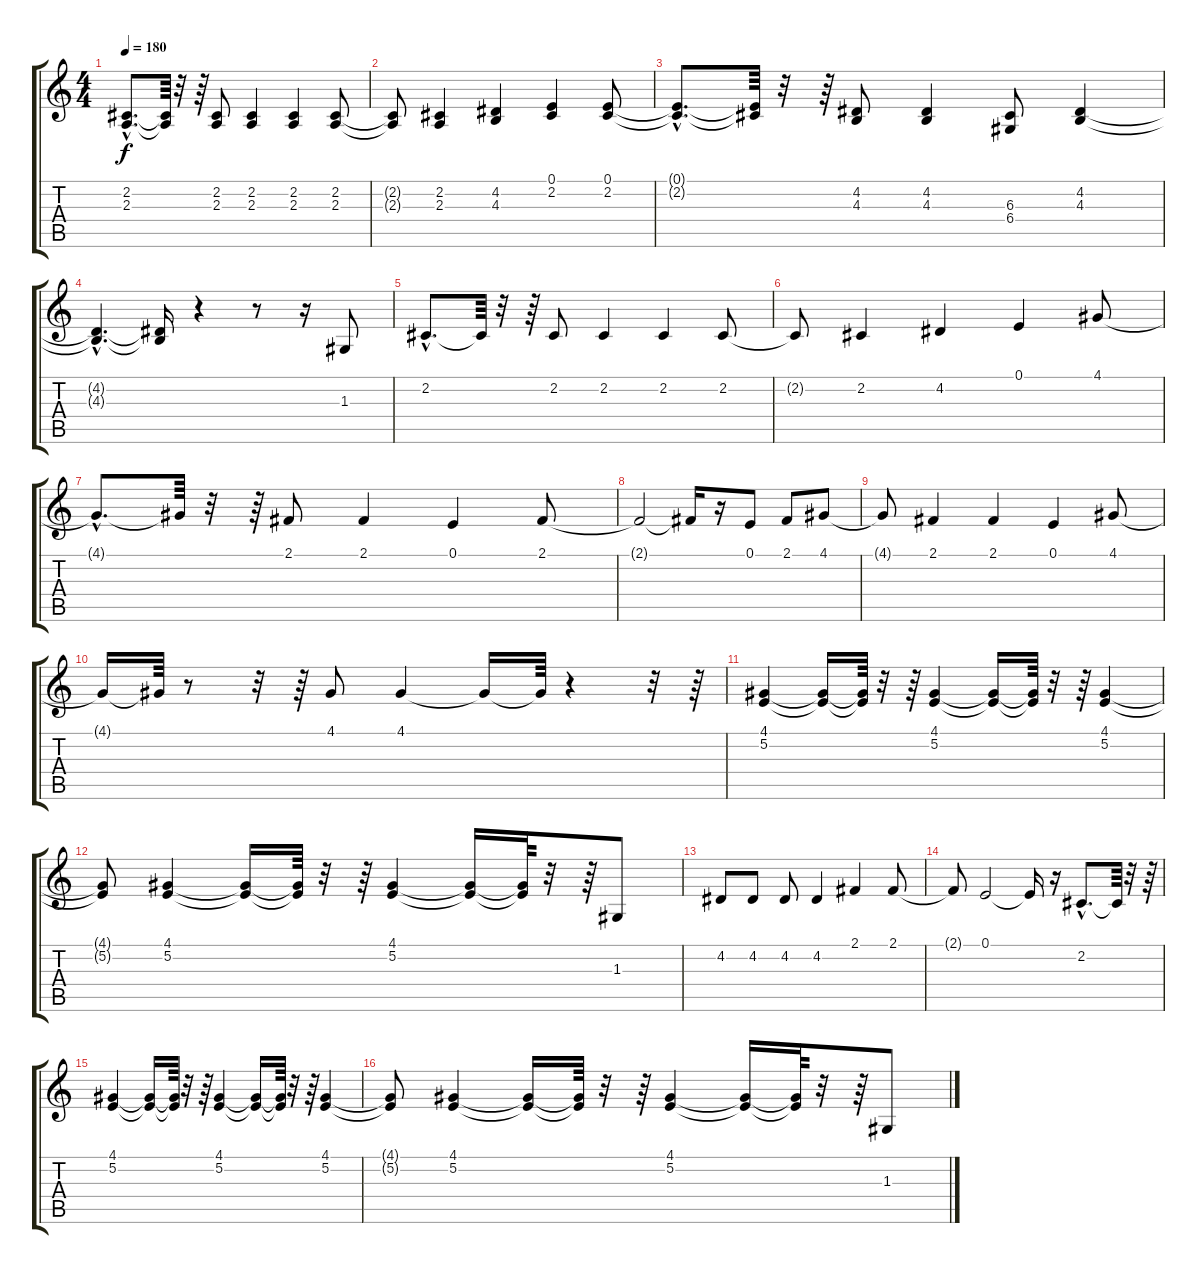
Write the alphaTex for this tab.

\track "" {instrument trumpet}
\staff {score tabs}
\tuning (E4 B3 G3 D3 A2 E2) {hide}
\ts (4 4)
\tempo 180
\clef g2
\ks c
(2.2{hac} 2.3{hac}).8{d dy f} (2.2{t} 2.3{t}).64 r.32 r.64 (2.2 2.3).8 (2.2 2.3).4 (2.2 2.3).4 (2.2 2.3).8 |
(2.2{t} 2.3{t}).8 (2.2 2.3).4 (4.2 4.3).4 (0.1 2.2).4 (0.1 2.2).8 |
(0.1{hac t} 2.2{hac t}).8{d} (0.1{t} 2.2{t}).64 r.32 r.64 (4.2 4.3).8 (4.2 4.3).4 (6.3 6.4).8 (4.2 4.3).4 |
(4.2{hac t} 4.3{hac t}).4{d} (4.2{t} 4.3{t}).16 r.4 r.8 r.16 1.3.8 |
2.2{hac}.8{d} 2.2{t}.64 r.32 r.64 2.2.8 2.2.4 2.2.4 2.2.8 |
2.2{t}.8 2.2.4 4.2.4 0.1.4 4.1.8 |
4.1{hac t}.8{d} 4.1{t}.64 r.32 r.64 2.1.8 2.1.4 0.1.4 2.1.8 |
2.1{t}.2 2.1{t}.16 r.16 0.1.8 2.1.8 4.1.8 |
4.1{t}.8 2.1.4 2.1.4 0.1.4 4.1.8 |
4.1{t}.16 4.1{t}.64 r.8 r.32 r.64 4.1.8 4.1.4 4.1{t}.16 4.1{t}.64 r.4 r.32 r.64 |
(4.1 5.2).4 (4.1{t} 5.2{t}).16 (4.1{t} 5.2{t}).64 r.32 r.64 (4.1 5.2).4 (4.1{t} 5.2{t}).16 (4.1{t} 5.2{t}).64 r.32 r.64 (4.1 5.2).4 |
(4.1{t} 5.2{t}).8 (4.1 5.2).4 (4.1{t} 5.2{t}).16 (4.1{t} 5.2{t}).64 r.32 r.64 (4.1 5.2).4 (4.1{t} 5.2{t}).16 (4.1{t} 5.2{t}).64 r.32 r.64 1.3.8 |
4.2.8 4.2.8 4.2.8 4.2.4 2.1.4 2.1.8 |
2.1{t}.8 0.1.2 0.1{t}.16 r.16 2.2{hac}.8{d} 2.2{t}.64 r.32 r.64 |
(4.1 5.2).4 (4.1{t} 5.2{t}).16 (4.1{t} 5.2{t}).64 r.32 r.64 (4.1 5.2).4 (4.1{t} 5.2{t}).16 (4.1{t} 5.2{t}).64 r.32 r.64 (4.1 5.2).4 |
(4.1{t} 5.2{t}).8 (4.1 5.2).4 (4.1{t} 5.2{t}).16 (4.1{t} 5.2{t}).64 r.32 r.64 (4.1 5.2).4 (4.1{t} 5.2{t}).16 (4.1{t} 5.2{t}).64 r.32 r.64 1.3.8
